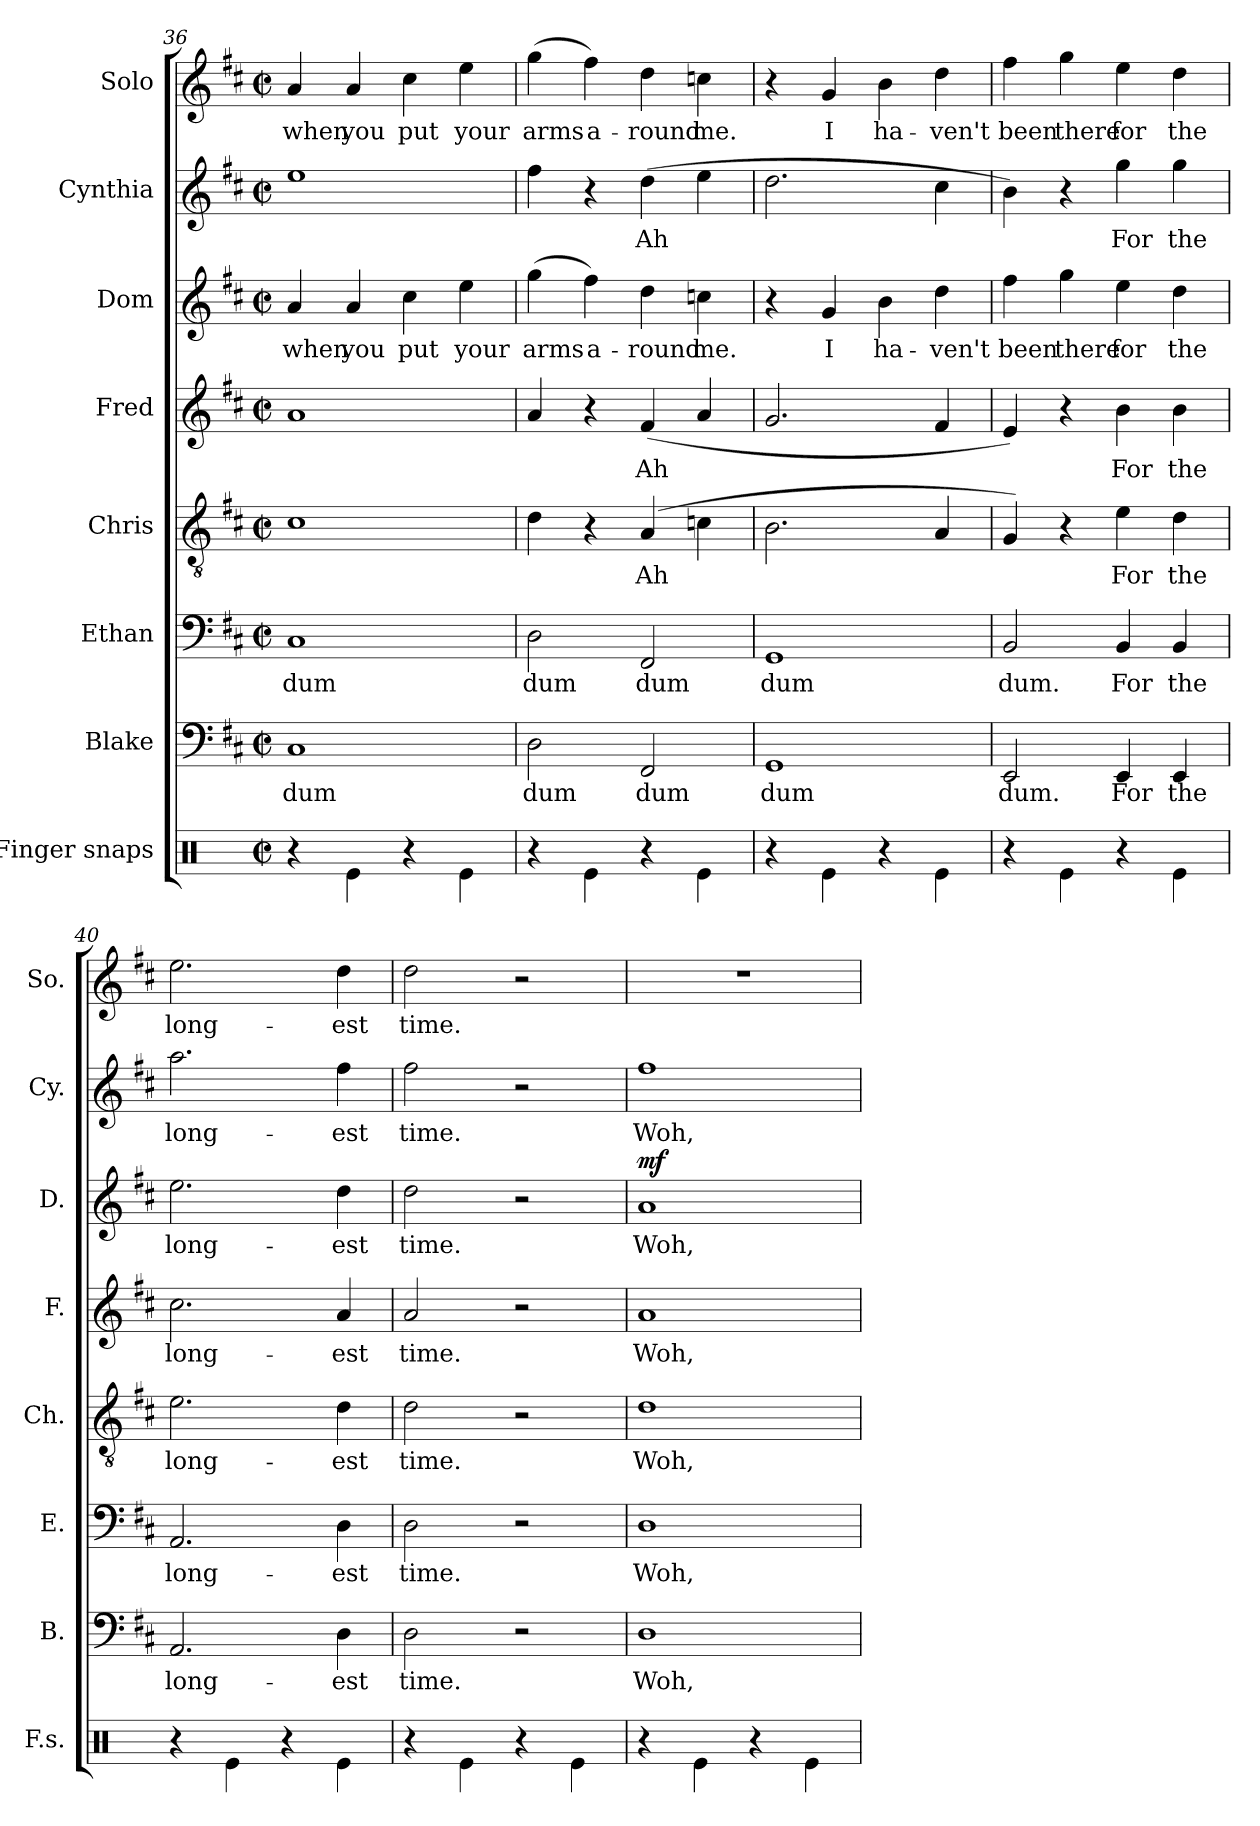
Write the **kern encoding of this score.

**kern	**kern	**text	**kern	**text	**kern	**text	**kern	**text	**kern	**text	**dynam	**kern	**text	**kern	**text
*part8	*part7	*part7	*part6	*part6	*part5	*part5	*part4	*part4	*part3	*part3	*part3	*part2	*part2	*part1	*part1
*staff8	*staff7	*staff7	*staff6	*staff6	*staff5	*staff5	*staff4	*staff4	*staff3	*staff3	*staff3	*staff2	*staff2	*staff1	*staff1
*I"Finger snaps	*I"Blake	*	*I"Ethan	*	*I"Chris	*	*I"Fred	*	*I"Dom	*	*	*I"Cynthia	*	*I"Solo	*
*I'F.s.	*I'B.	*	*I'E.	*	*I'Ch.	*	*I'F.	*	*I'D.	*	*	*I'Cy.	*	*I'So.	*
*clefX	*clefF4	*	*clefF4	*	*clefGv2	*	*clefG2	*	*clefG2	*	*	*clefG2	*	*clefG2	*
*k[]	*k[f#c#]	*	*k[f#c#]	*	*k[f#c#]	*	*k[f#c#]	*	*k[f#c#]	*	*	*k[f#c#]	*	*k[f#c#]	*
*M2/2	*M2/2	*	*M2/2	*	*M2/2	*	*M2/2	*	*M2/2	*	*	*M2/2	*	*M2/2	*
*met(c|)	*met(c|)	*	*met(c|)	*	*met(c|)	*	*met(c|)	*	*met(c|)	*	*	*met(c|)	*	*met(c|)	*
=36	=36	=36	=36	=36	=36	=36	=36	=36	=36	=36	=36	=36	=36	=36	=36
4r	1C#	dum	1C#	dum	1c#	.	1a	.	4a/	when	.	1ee	.	4a/	when
4Re\	.	.	.	.	.	.	.	.	4a/	you	.	.	.	4a/	you
4r	.	.	.	.	.	.	.	.	4cc#\	put	.	.	.	4cc#\	put
4Re\	.	.	.	.	.	.	.	.	4ee\	your	.	.	.	4ee\	your
=37	=37	=37	=37	=37	=37	=37	=37	=37	=37	=37	=37	=37	=37	=37	=37
4r	2D\	dum	2D\	dum	4d\	.	4a/	.	(4gg\	arms	.	4ff#\	.	(4gg\	arms
4Re\	.	.	.	.	4r	.	4r	.	4ff#\)	a-	.	4r	.	4ff#\)	a-
4r	2FF#/	dum	2FF#/	dum	(4A/	Ah	(4f#/	Ah	4dd\	-round	.	(4dd\	Ah	4dd\	-round
4Re\	.	.	.	.	4cn\	.	4a/	.	4ccn\	me.	.	4ee\	.	4ccn\	me.
!!LO:PB:g=z
=38	=38	=38	=38	=38	=38	=38	=38	=38	=38	=38	=38	=38	=38	=38	=38
4r	1GG	dum	1GG	dum	2.B\	.	2.g/	.	4r	.	.	2.dd\	.	4r	.
4Re\	.	.	.	.	.	.	.	.	4g/	I	.	.	.	4g/	I
4r	.	.	.	.	.	.	.	.	4b\	ha-	.	.	.	4b\	ha-
4Re\	.	.	.	.	4A/	.	4f#/	.	4dd\	-ven't	.	4cc#\	.	4dd\	-ven't
=39	=39	=39	=39	=39	=39	=39	=39	=39	=39	=39	=39	=39	=39	=39	=39
4r	2EE/	dum.	2BB/	dum.	4G/)	.	4e/)	.	4ff#\	been	.	4b\)	.	4ff#\	been
4Re\	.	.	.	.	4r	.	4r	.	4gg\	there	.	4r	.	4gg\	there
4r	4EE/	For	4BB/	For	4e\	For	4b\	For	4ee\	for	.	4gg\	For	4ee\	for
4Re\	4EE/	the	4BB/	the	4d\	the	4b\	the	4dd\	the	.	4gg\	the	4dd\	the
=40	=40	=40	=40	=40	=40	=40	=40	=40	=40	=40	=40	=40	=40	=40	=40
4r	2.AA/	long-	2.AA/	long-	2.e\	long-	2.cc#\	long-	2.ee\	long-	.	2.aa\	long-	2.ee\	long-
4Re\	.	.	.	.	.	.	.	.	.	.	.	.	.	.	.
4r	.	.	.	.	.	.	.	.	.	.	.	.	.	.	.
4Re\	4D\	-est	4D\	-est	4d\	-est	4a/	-est	4dd\	-est	.	4ff#\	-est	4dd\	-est
=41	=41	=41	=41	=41	=41	=41	=41	=41	=41	=41	=41	=41	=41	=41	=41
4r	2D\	time.	2D\	time.	2d\	time.	2a/	time.	2dd\	time.	.	2ff#\	time.	2dd\	time.
4Re\	.	.	.	.	.	.	.	.	.	.	.	.	.	.	.
4r	2r	.	2r	.	2r	.	2r	.	2r	.	.	2r	.	2r	.
4Re\	.	.	.	.	.	.	.	.	.	.	.	.	.	.	.
=42	=42	=42	=42	=42	=42	=42	=42	=42	=42	=42	=42	=42	=42	=42	=42
!	!	!	!	!	!	!	!	!	!	!	!LO:DY:b	!	!	!	!
4r	1D	Woh,	1D	Woh,	1d	Woh,	1a	Woh,	1a	Woh,	mf	1ff#	Woh,	1r	.
4Re\	.	.	.	.	.	.	.	.	.	.	.	.	.	.	.
4r	.	.	.	.	.	.	.	.	.	.	.	.	.	.	.
4Re\	.	.	.	.	.	.	.	.	.	.	.	.	.	.	.
=	=	=	=	=	=	=	=	=	=	=	=	=	=	=	=
*-	*-	*-	*-	*-	*-	*-	*-	*-	*-	*-	*-	*-	*-	*-	*-
